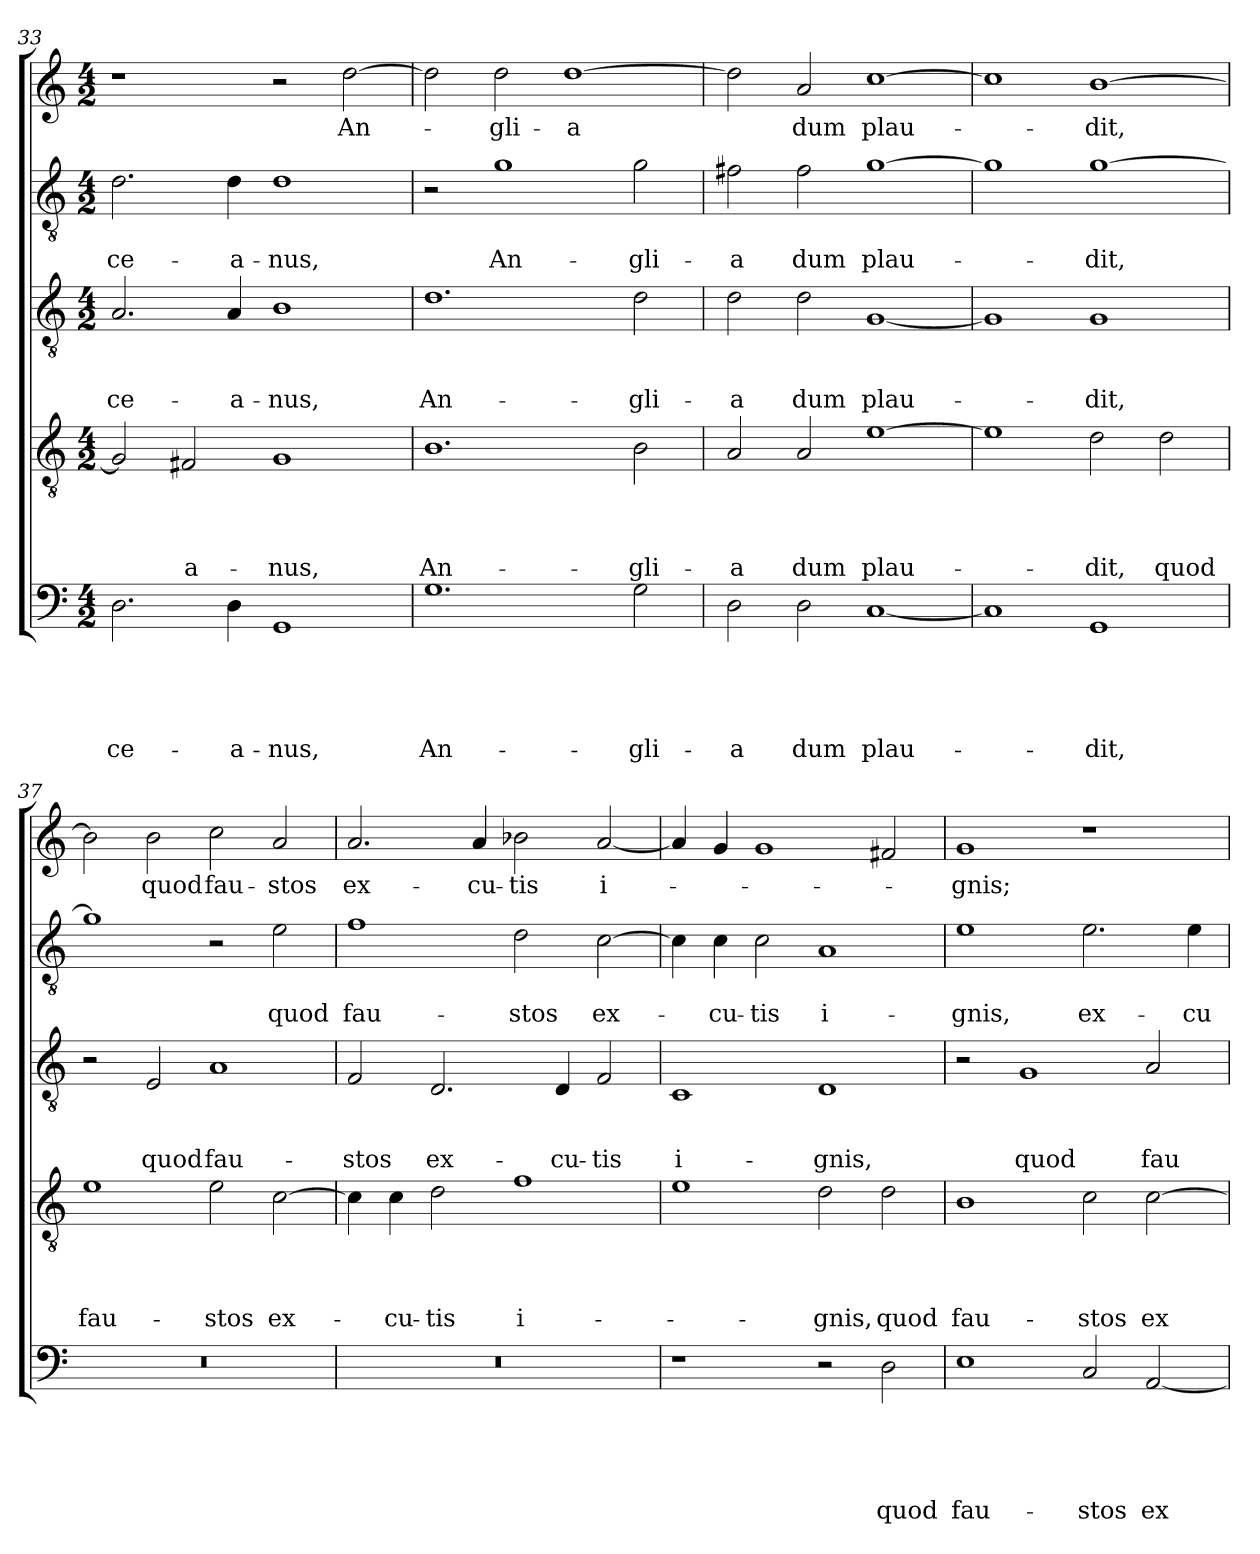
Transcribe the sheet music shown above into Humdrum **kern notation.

**kern	**text	**text	**text	**text	**text	**kern	**text	**text	**text	**text	**kern	**text	**text	**text	**kern	**text	**text	**kern	**text
*part5	*part5	*part5	*part5	*part5	*part5	*part4	*part4	*part4	*part4	*part4	*part3	*part3	*part3	*part3	*part2	*part2	*part2	*part1	*part1
*staff5	*staff5	*staff5	*staff5	*staff5	*staff5	*staff4	*staff4	*staff4	*staff4	*staff4	*staff3	*staff3	*staff3	*staff3	*staff2	*staff2	*staff2	*staff1	*staff1
*clefF4	*	*	*	*	*	*clefGv2	*	*	*	*	*clefGv2	*	*	*	*clefGv2	*	*	*clefG2	*
*k[]	*	*	*	*	*	*k[]	*	*	*	*	*k[]	*	*	*	*k[]	*	*	*k[]	*
*C:	*	*	*	*	*	*C:	*	*	*	*	*C:	*	*	*	*C:	*	*	*C:	*
*M4/2	*	*	*	*	*	*M4/2	*	*	*	*	*M4/2	*	*	*	*M4/2	*	*	*M4/2	*
=33	=33	=33	=33	=33	=33	=33	=33	=33	=33	=33	=33	=33	=33	=33	=33	=33	=33	=33	=33
!	!	!	!	!	!LO:LY:b	!	!	!	!	!	!	!	!	!LO:LY:b	!	!	!LO:LY:b	!	!
2.D\	.	.	.	.	-ce-	2G/]	.	.	.	.	2.A/	.	.	-ce-	2.d\	.	-ce-	1r	.
!	!	!	!	!	!	!	!	!	!	!LO:LY:b	!	!	!	!	!	!	!	!	!
.	.	.	.	.	.	2F#/	.	.	.	-a-	.	.	.	.	.	.	.	.	.
!	!	!	!	!	!LO:LY:b	!	!	!	!	!	!	!	!	!LO:LY:b	!	!	!LO:LY:b	!	!
4D\	.	.	.	.	-a-	.	.	.	.	.	4A/	.	.	-a-	4d\	.	-a-	.	.
!	!	!	!	!	!LO:LY:b	!	!	!	!	!LO:LY:b	!	!	!	!LO:LY:b	!	!	!LO:LY:b	!	!
1GG	.	.	.	.	-nus,	1G	.	.	.	-nus,	1B	.	.	-nus,	1d	.	-nus,	2r	.
!	!	!	!	!	!	!	!	!	!	!	!	!	!	!	!	!	!	!	!LO:LY:b
.	.	.	.	.	.	.	.	.	.	.	.	.	.	.	.	.	.	[2dd\	An-
=34	=34	=34	=34	=34	=34	=34	=34	=34	=34	=34	=34	=34	=34	=34	=34	=34	=34	=34	=34
!	!	!	!	!	!LO:LY:b	!	!	!	!	!LO:LY:b	!	!	!	!LO:LY:b	!	!	!	!	!
1.G	.	.	.	.	An-	1.B	.	.	.	An-	1.d	.	.	An-	2r	.	.	2dd\]	.
!	!	!	!	!	!	!	!	!	!	!	!	!	!	!	!	!	!LO:LY:b	!	!LO:LY:b
.	.	.	.	.	.	.	.	.	.	.	.	.	.	.	1g	.	An-	2dd\	-gli-
!	!	!	!	!	!	!	!	!	!	!	!	!	!	!	!	!	!	!	!LO:LY:b
.	.	.	.	.	.	.	.	.	.	.	.	.	.	.	.	.	.	[1dd	-a
!	!	!	!	!	!LO:LY:b	!	!	!	!	!LO:LY:b	!	!	!	!LO:LY:b	!	!	!LO:LY:b	!	!
2G\	.	.	.	.	-gli-	2B\	.	.	.	-gli-	2d\	.	.	-gli-	2g\	.	-gli-	.	.
=35	=35	=35	=35	=35	=35	=35	=35	=35	=35	=35	=35	=35	=35	=35	=35	=35	=35	=35	=35
!	!	!	!	!	!LO:LY:b	!	!	!	!	!LO:LY:b	!	!	!	!LO:LY:b	!	!	!LO:LY:b	!	!
2D\	.	.	.	.	-a	2A/	.	.	.	-a	2d\	.	.	-a	2f#X\	.	-a	2dd\]	.
!	!	!	!	!	!LO:LY:b	!	!	!	!	!LO:LY:b	!	!	!	!LO:LY:b	!	!	!LO:LY:b	!	!LO:LY:b
2D\	.	.	.	.	dum	2A/	.	.	.	dum	2d\	.	.	dum	2f#\	.	dum	2a/	dum
!	!	!	!	!	!LO:LY:b	!	!	!	!	!LO:LY:b	!	!	!	!LO:LY:b	!	!	!LO:LY:b	!	!LO:LY:b
[1C	.	.	.	.	plau-	[1e	.	.	.	plau-	[1G	.	.	plau-	[1g	.	plau-	[1cc	plau-
=36	=36	=36	=36	=36	=36	=36	=36	=36	=36	=36	=36	=36	=36	=36	=36	=36	=36	=36	=36
1C]	.	.	.	.	.	1e]	.	.	.	.	1G]	.	.	.	1g]	.	.	1cc]	.
!	!	!	!	!	!LO:LY:b	!	!	!	!	!LO:LY:b	!	!	!	!LO:LY:b	!	!	!LO:LY:b	!	!LO:LY:b
1GG	.	.	.	.	-dit,	2d\	.	.	.	-dit,	1G	.	.	-dit,	[1g	.	-dit,	[1b	-dit,
!	!	!	!	!	!	!	!	!	!	!LO:LY:b	!	!	!	!	!	!	!	!	!
.	.	.	.	.	.	2d\	.	.	.	quod	.	.	.	.	.	.	.	.	.
!!LO:LB:g=z
=37	=37	=37	=37	=37	=37	=37	=37	=37	=37	=37	=37	=37	=37	=37	=37	=37	=37	=37	=37
!	!	!	!	!	!	!	!	!	!	!LO:LY:b	!	!	!	!	!	!	!	!	!
0r	.	.	.	.	.	1e	.	.	.	fau-	2r	.	.	.	1g]	.	.	2b\]	.
!	!	!	!	!	!	!	!	!	!	!	!	!	!	!LO:LY:b	!	!	!	!	!LO:LY:b
.	.	.	.	.	.	.	.	.	.	.	2E/	.	.	quod	.	.	.	2b\	quod
!	!	!	!	!	!	!	!	!	!	!LO:LY:b	!	!	!	!LO:LY:b	!	!	!	!	!LO:LY:b
.	.	.	.	.	.	2e\	.	.	.	-stos	1A	.	.	fau-	2r	.	.	2cc\	fau-
!	!	!	!	!	!	!	!	!	!	!LO:LY:b	!	!	!	!	!	!	!LO:LY:b	!	!LO:LY:b
.	.	.	.	.	.	[2c\	.	.	.	ex-	.	.	.	.	2e\	.	quod	2a/	-stos
=38	=38	=38	=38	=38	=38	=38	=38	=38	=38	=38	=38	=38	=38	=38	=38	=38	=38	=38	=38
!	!	!	!	!	!	!	!	!	!	!	!	!	!	!LO:LY:b	!	!	!LO:LY:b	!	!LO:LY:b
0r	.	.	.	.	.	4c\]	.	.	.	.	2F/	.	.	-stos	1f	.	fau-	2.a/	ex-
!	!	!	!	!	!	!	!	!	!	!LO:LY:b	!	!	!	!	!	!	!	!	!
.	.	.	.	.	.	4c\	.	.	.	-cu-	.	.	.	.	.	.	.	.	.
!	!	!	!	!	!	!	!	!	!	!LO:LY:b	!	!	!	!LO:LY:b	!	!	!	!	!
.	.	.	.	.	.	2d\	.	.	.	-tis	2.D/	.	.	ex-	.	.	.	.	.
!	!	!	!	!	!	!	!	!	!	!	!	!	!	!	!	!	!	!	!LO:LY:b
.	.	.	.	.	.	.	.	.	.	.	.	.	.	.	.	.	.	4a/	-cu-
!	!	!	!	!	!	!	!	!	!	!LO:LY:b	!	!	!	!	!	!	!LO:LY:b	!	!LO:LY:b
.	.	.	.	.	.	1f	.	.	.	i-	.	.	.	.	2d\	.	-stos	2b-X\	-tis
!	!	!	!	!	!	!	!	!	!	!	!	!	!	!LO:LY:b	!	!	!	!	!
.	.	.	.	.	.	.	.	.	.	.	4D/	.	.	-cu-	.	.	.	.	.
!	!	!	!	!	!	!	!	!	!	!	!	!	!	!LO:LY:b	!	!	!LO:LY:b	!	!LO:LY:b
.	.	.	.	.	.	.	.	.	.	.	2F/	.	.	-tis	[2c\	.	ex-	[2a/	i-
=39	=39	=39	=39	=39	=39	=39	=39	=39	=39	=39	=39	=39	=39	=39	=39	=39	=39	=39	=39
!	!	!	!	!	!	!	!	!	!	!	!	!	!	!LO:LY:b	!	!	!	!	!
1r	.	.	.	.	.	1e	.	.	.	.	1C	.	.	i-	4c\]	.	.	4a/]	.
!	!	!	!	!	!	!	!	!	!	!	!	!	!	!	!	!	!LO:LY:b	!	!
.	.	.	.	.	.	.	.	.	.	.	.	.	.	.	4c\	.	-cu-	4g/	.
!	!	!	!	!	!	!	!	!	!	!	!	!	!	!	!	!	!LO:LY:b	!	!
.	.	.	.	.	.	.	.	.	.	.	.	.	.	.	2c\	.	-tis	1g	.
!	!	!	!	!	!	!	!	!	!	!LO:LY:b	!	!	!	!LO:LY:b	!	!	!LO:LY:b	!	!
2r	.	.	.	.	.	2d\	.	.	.	-gnis,	1D	.	.	-gnis,	1A	.	i-	.	.
!	!	!	!	!	!LO:LY:b	!	!	!	!	!LO:LY:b	!	!	!	!	!	!	!	!	!
2D\	.	.	.	.	quod	2d\	.	.	.	quod	.	.	.	.	.	.	.	2f#/	.
=40	=40	=40	=40	=40	=40	=40	=40	=40	=40	=40	=40	=40	=40	=40	=40	=40	=40	=40	=40
!	!	!	!	!	!LO:LY:b	!	!	!	!	!LO:LY:b	!	!	!	!	!	!	!LO:LY:b	!	!LO:LY:b
1E	.	.	.	.	fau-	1B	.	.	.	fau-	2r	.	.	.	1e	.	-gnis,	1g	-gnis;
!	!	!	!	!	!	!	!	!	!	!	!	!	!	!LO:LY:b	!	!	!	!	!
.	.	.	.	.	.	.	.	.	.	.	1G	.	.	quod	.	.	.	.	.
!	!	!	!	!	!LO:LY:b	!	!	!	!	!LO:LY:b	!	!	!	!	!	!	!LO:LY:b	!	!
2C/	.	.	.	.	-stos	2c\	.	.	.	-stos	.	.	.	.	2.e\	.	ex-	1r	.
!	!	!	!	!	!LO:LY:b	!	!	!	!	!LO:LY:b	!	!	!	!LO:LY:b	!	!	!	!	!
[2AA/	.	.	.	.	ex-	[2c\	.	.	.	ex-	2A/	.	.	fau-	.	.	.	.	.
!	!	!	!	!	!	!	!	!	!	!	!	!	!	!	!	!	!LO:LY:b	!	!
.	.	.	.	.	.	.	.	.	.	.	.	.	.	.	4e\	.	-cu-	.	.
=	=	=	=	=	=	=	=	=	=	=	=	=	=	=	=	=	=	=	=
*-	*-	*-	*-	*-	*-	*-	*-	*-	*-	*-	*-	*-	*-	*-	*-	*-	*-	*-	*-
